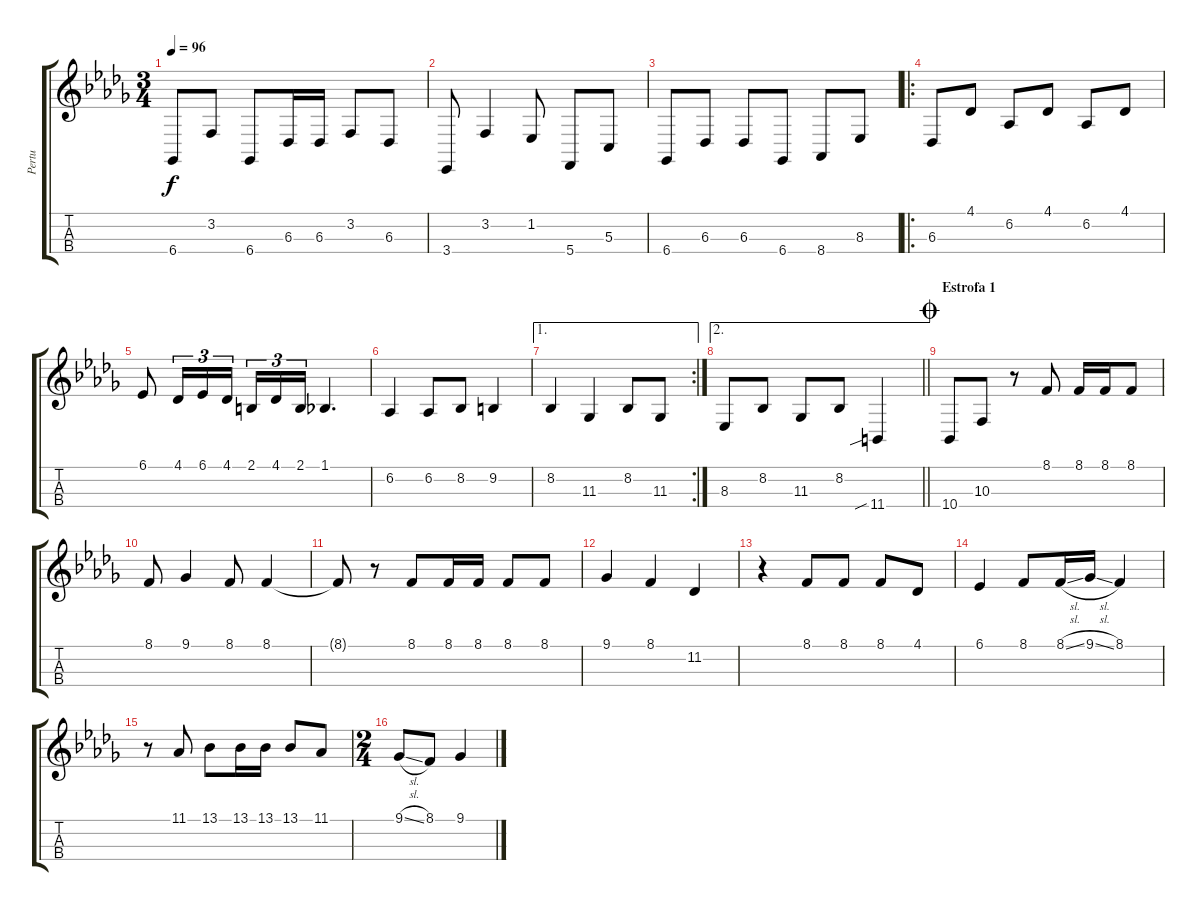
\track ("Pertu" "Pertu") {instrument cello}
\staff {score tabs}
\tuning (A3 D3 G2 C2) {hide}
\ts (3 4)
\tempo 96
\clef g2
\ks bbminor
6.4.8{dy f} 3.2.8 6.4.8 6.3.16 6.3.16 3.2.8 6.3.8 |
3.4.8 3.2.4 1.2.8 5.4.8 5.3.8 |
6.4.8 6.3.8 6.3.8 6.4.8 8.4.8 8.3.8 |
\ro
6.3.8 4.1.8 6.2.8 4.1.8 6.2.8 4.1.8 |
6.1.8 4.1.16{tu (3 2)} 6.1.16{tu (3 2)} 4.1.16{tu (3 2)} 2.1.16{tu (3 2)} 4.1.16{tu (3 2)} 2.1.16{tu (3 2)} 1.1.4{d} |
6.2.4 6.2.8 8.2.8 9.2.4 |
\ae 1
\rc 2
8.2.4 11.3.4 8.2.8 11.3.8 |
\ae 2
\barLineRight lightlight
8.3.8 8.2.8 11.3.8 8.2.8 11.4{sib}.4 |
\section ("" "Estrofa 1")
\jump coda
10.4.8 10.3.8 r.8 8.1.8 8.1.16 8.1.16 8.1.8 |
8.1.8 9.1.4 8.1.8 8.1.4 |
8.1{t}.8 r.8 8.1.8 8.1.16 8.1.16 8.1.8 8.1.8 |
9.1.4 8.1.4 11.2.4 |
r.4 8.1.8 8.1.8 8.1.8 4.1.8 |
6.1.4 8.1.8 8.1{sl}.16 9.1{sl}.16 8.1.4 |
r.8 11.1.8 13.1.8 13.1.16 13.1.16 13.1.8 11.1.8 |
\ts (2 4)
9.1{sl}.8 8.1.8 9.1.4
